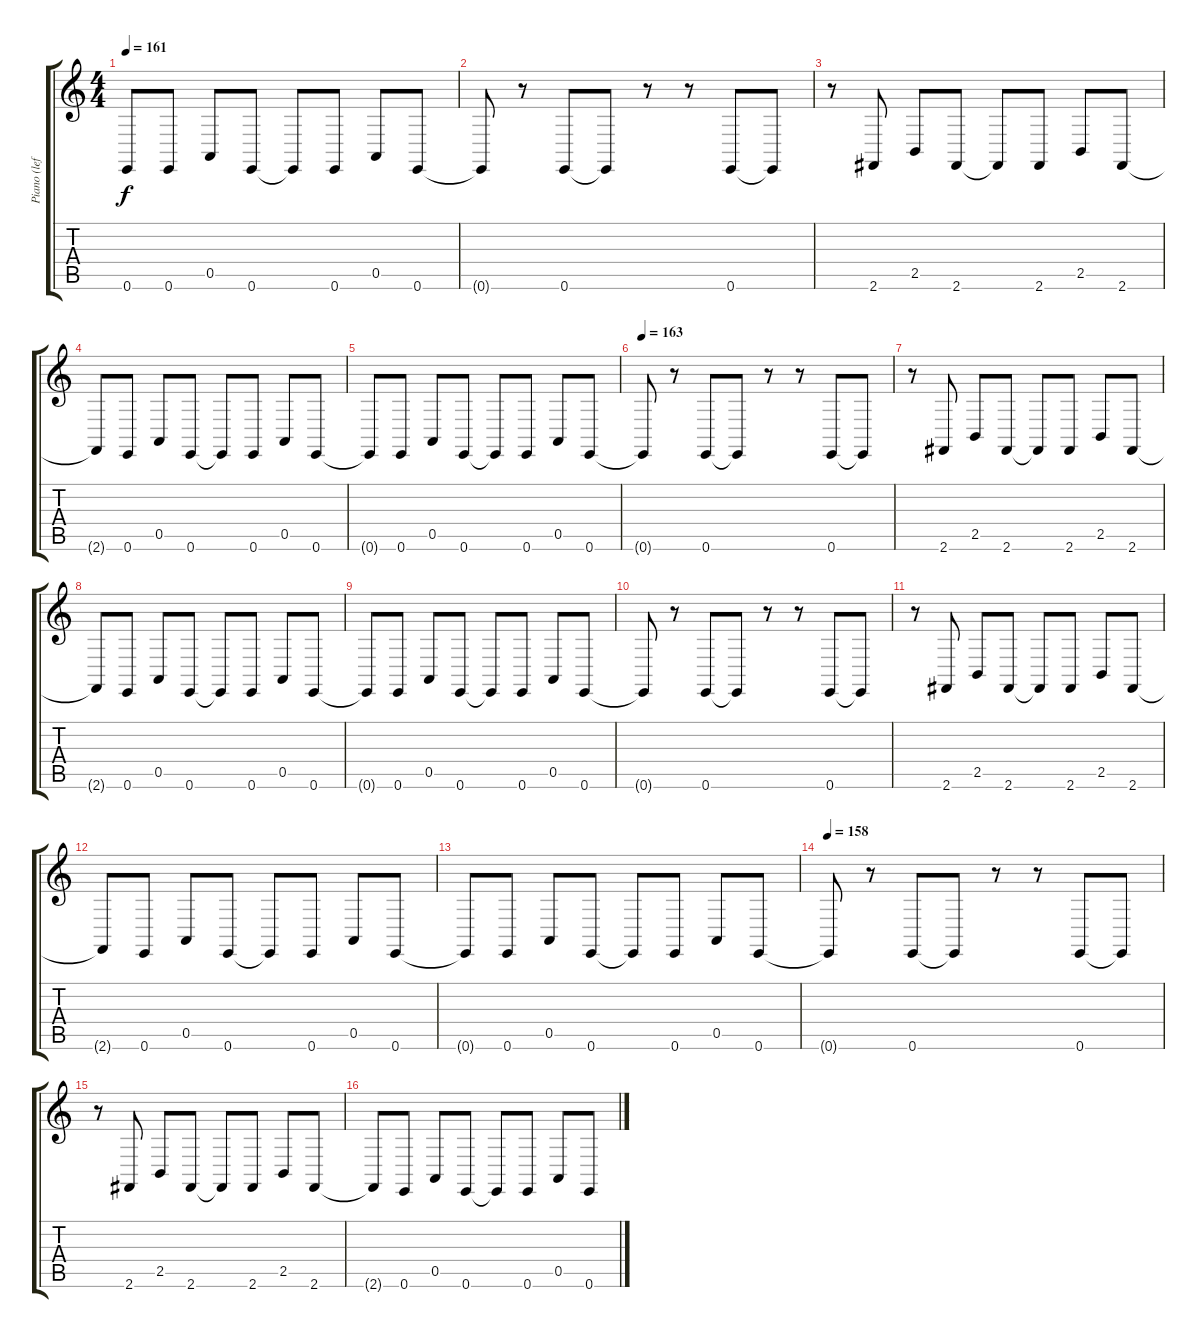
\track ("Piano (left)" "Piano (lef") {instrument brightacousticpiano}
\staff {score tabs}
\tuning (E4 B3 G3 D3 A2 E2) {hide}
\ts (4 4)
\tempo 161
\clef g2
\ks c
0.6{t}.8{dy f} 0.6.8 0.5.8 0.6.8 0.6{t}.8 0.6.8 0.5.8 0.6.8 |
0.6{t}.8 r.8 0.6.8 0.6{t}.8 r.8 r.8 0.6.8 0.6{t}.8 |
r.8 2.6.8 2.5.8 2.6.8 2.6{t}.8 2.6.8 2.5.8 2.6.8 |
2.6{t}.8 0.6.8 0.5.8 0.6.8 0.6{t}.8 0.6.8 0.5.8 0.6.8 |
0.6{t}.8 0.6.8 0.5.8 0.6.8 0.6{t}.8 0.6.8 0.5.8 0.6.8 |
\tempo 163
0.6{t}.8 r.8 0.6.8 0.6{t}.8 r.8 r.8 0.6.8 0.6{t}.8 |
r.8 2.6.8 2.5.8 2.6.8 2.6{t}.8 2.6.8 2.5.8 2.6.8 |
2.6{t}.8 0.6.8 0.5.8 0.6.8 0.6{t}.8 0.6.8 0.5.8 0.6.8 |
0.6{t}.8 0.6.8 0.5.8 0.6.8 0.6{t}.8 0.6.8 0.5.8 0.6.8 |
0.6{t}.8 r.8 0.6.8 0.6{t}.8 r.8 r.8 0.6.8 0.6{t}.8 |
r.8 2.6.8 2.5.8 2.6.8 2.6{t}.8 2.6.8 2.5.8 2.6.8 |
2.6{t}.8 0.6.8 0.5.8 0.6.8 0.6{t}.8 0.6.8 0.5.8 0.6.8 |
0.6{t}.8 0.6.8 0.5.8 0.6.8 0.6{t}.8 0.6.8 0.5.8 0.6.8 |
\tempo 158
0.6{t}.8 r.8 0.6.8 0.6{t}.8 r.8 r.8 0.6.8 0.6{t}.8 |
r.8 2.6.8 2.5.8 2.6.8 2.6{t}.8 2.6.8 2.5.8 2.6.8 |
2.6{t}.8 0.6.8 0.5.8 0.6.8 0.6{t}.8 0.6.8 0.5.8 0.6.8
